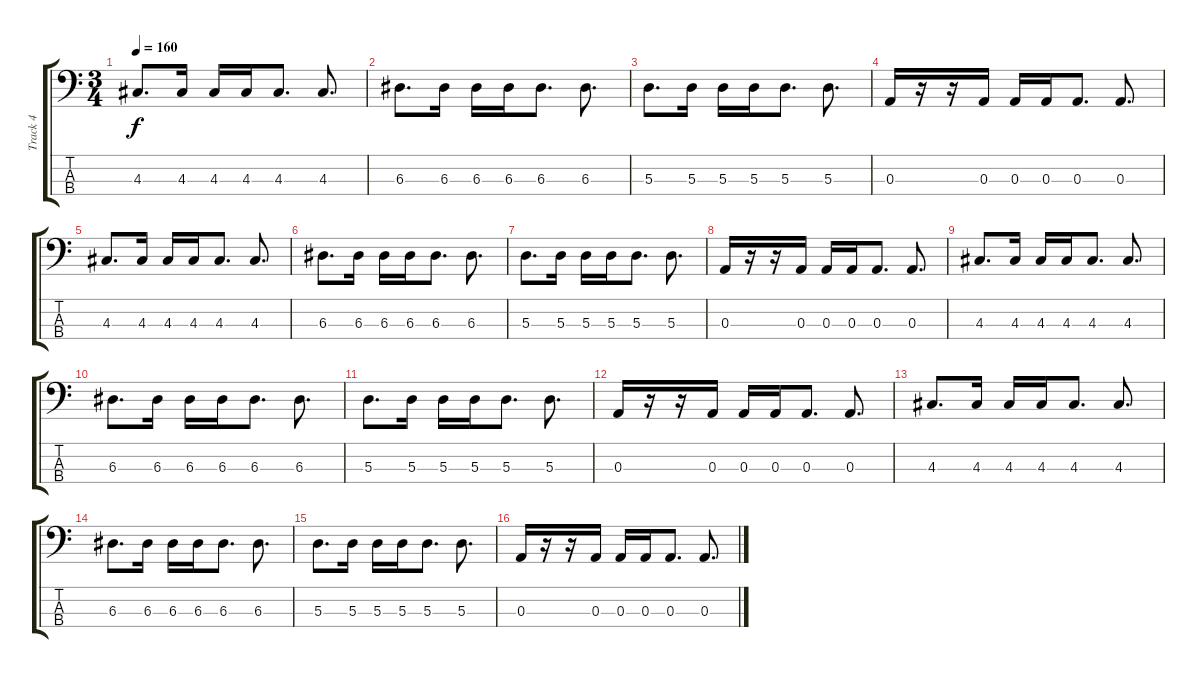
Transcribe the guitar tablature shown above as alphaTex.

\track ("Track 4" "Track 4") {instrument electricbassfinger}
\staff {score tabs}
\tuning (G2 D2 A1 E1) {hide}
\ts (3 4)
\tempo 160
\clef f4
\ks c
4.3.8{d dy f} 4.3.16 4.3.16 4.3.16 4.3.8{d} 4.3.8{d} |
6.3.8{d} 6.3.16 6.3.16 6.3.16 6.3.8{d} 6.3.8{d} |
5.3.8{d} 5.3.16 5.3.16 5.3.16 5.3.8{d} 5.3.8{d} |
0.3.16 r.16 r.16 0.3.16 0.3.16 0.3.16 0.3.8{d} 0.3.8{d} |
4.3.8{d} 4.3.16 4.3.16 4.3.16 4.3.8{d} 4.3.8{d} |
6.3.8{d} 6.3.16 6.3.16 6.3.16 6.3.8{d} 6.3.8{d} |
5.3.8{d} 5.3.16 5.3.16 5.3.16 5.3.8{d} 5.3.8{d} |
0.3.16 r.16 r.16 0.3.16 0.3.16 0.3.16 0.3.8{d} 0.3.8{d} |
4.3.8{d} 4.3.16 4.3.16 4.3.16 4.3.8{d} 4.3.8{d} |
6.3.8{d} 6.3.16 6.3.16 6.3.16 6.3.8{d} 6.3.8{d} |
5.3.8{d} 5.3.16 5.3.16 5.3.16 5.3.8{d} 5.3.8{d} |
0.3.16 r.16 r.16 0.3.16 0.3.16 0.3.16 0.3.8{d} 0.3.8{d} |
4.3.8{d} 4.3.16 4.3.16 4.3.16 4.3.8{d} 4.3.8{d} |
6.3.8{d} 6.3.16 6.3.16 6.3.16 6.3.8{d} 6.3.8{d} |
5.3.8{d} 5.3.16 5.3.16 5.3.16 5.3.8{d} 5.3.8{d} |
0.3.16 r.16 r.16 0.3.16 0.3.16 0.3.16 0.3.8{d} 0.3.8{d}
